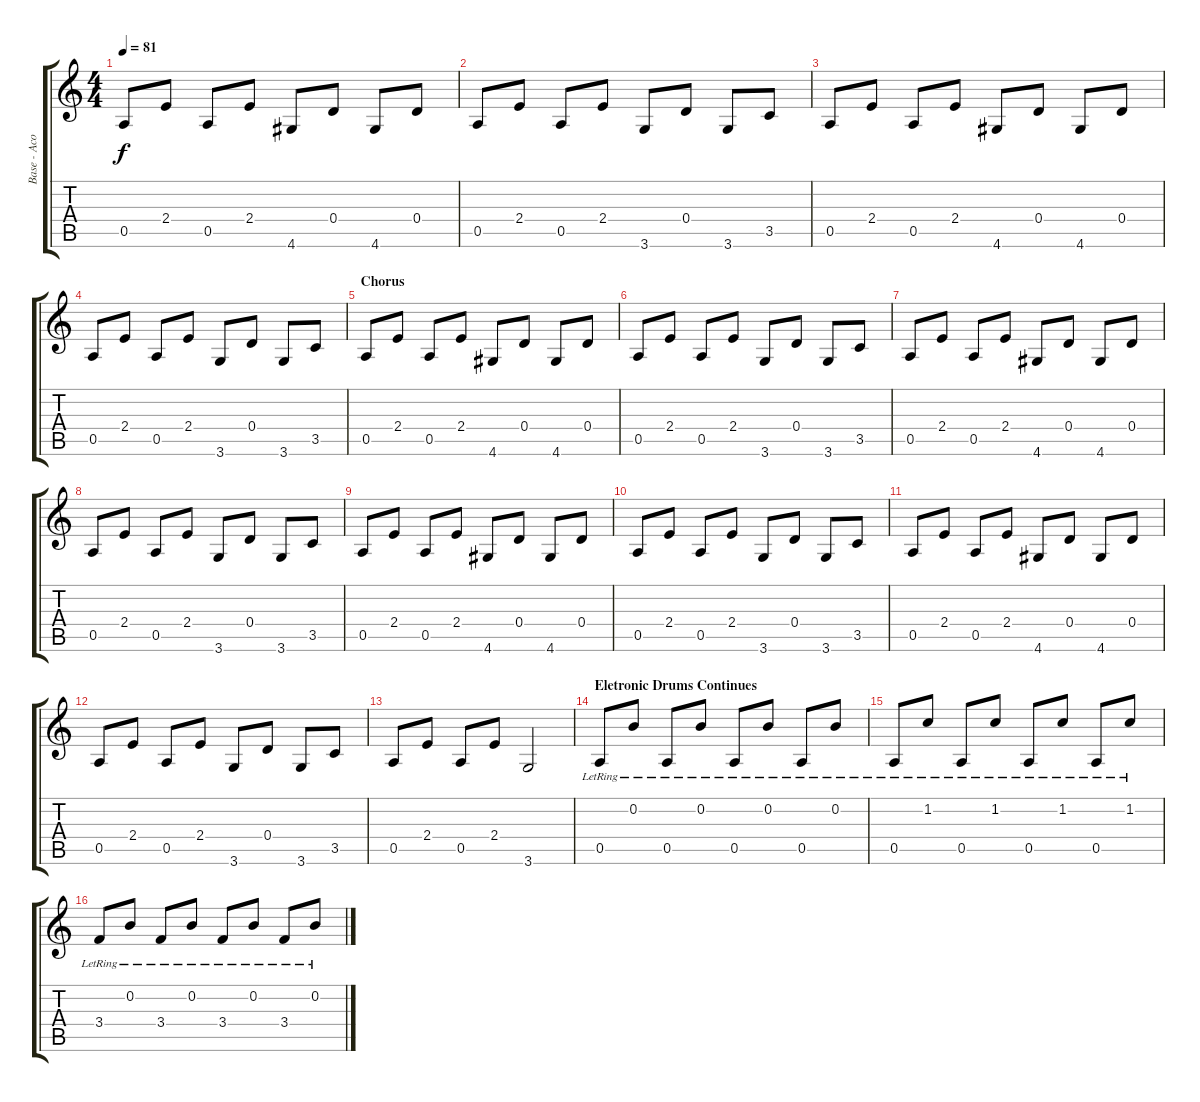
\track ("Base - Acoustic Guitar" "Base - Aco") {instrument acousticguitarnylon}
\staff {score tabs}
\tuning (E4 B3 G3 D3 A2 E2) {hide}
\ts (4 4)
\tempo 81
\clef g2
\ks c
0.5.8{dy f} 2.4.8 0.5.8 2.4.8 4.6.8 0.4.8 4.6.8 0.4.8 |
0.5.8 2.4.8 0.5.8 2.4.8 3.6.8 0.4.8 3.6.8 3.5.8 |
0.5.8 2.4.8 0.5.8 2.4.8 4.6.8 0.4.8 4.6.8 0.4.8 |
0.5.8 2.4.8 0.5.8 2.4.8 3.6.8 0.4.8 3.6.8 3.5.8 |
\section ("" "Chorus")
0.5.8 2.4.8 0.5.8 2.4.8 4.6.8 0.4.8 4.6.8 0.4.8 |
0.5.8 2.4.8 0.5.8 2.4.8 3.6.8 0.4.8 3.6.8 3.5.8 |
0.5.8 2.4.8 0.5.8 2.4.8 4.6.8 0.4.8 4.6.8 0.4.8 |
0.5.8 2.4.8 0.5.8 2.4.8 3.6.8 0.4.8 3.6.8 3.5.8 |
0.5.8 2.4.8 0.5.8 2.4.8 4.6.8 0.4.8 4.6.8 0.4.8 |
0.5.8 2.4.8 0.5.8 2.4.8 3.6.8 0.4.8 3.6.8 3.5.8 |
0.5.8 2.4.8 0.5.8 2.4.8 4.6.8 0.4.8 4.6.8 0.4.8 |
0.5.8 2.4.8 0.5.8 2.4.8 3.6.8 0.4.8 3.6.8 3.5.8 |
0.5.8 2.4.8 0.5.8 2.4.8 3.6.2 |
\section ("" "Eletronic Drums Continues")
0.5{lr}.8 0.2{lr}.8 0.5{lr}.8 0.2{lr}.8 0.5{lr}.8 0.2{lr}.8 0.5{lr}.8 0.2{lr}.8 |
0.5{lr}.8 1.2{lr}.8 0.5{lr}.8 1.2{lr}.8 0.5{lr}.8 1.2{lr}.8 0.5{lr}.8 1.2{lr}.8 |
3.4{lr}.8 0.2{lr}.8 3.4{lr}.8 0.2{lr}.8 3.4{lr}.8 0.2{lr}.8 3.4{lr}.8 0.2{lr}.8
